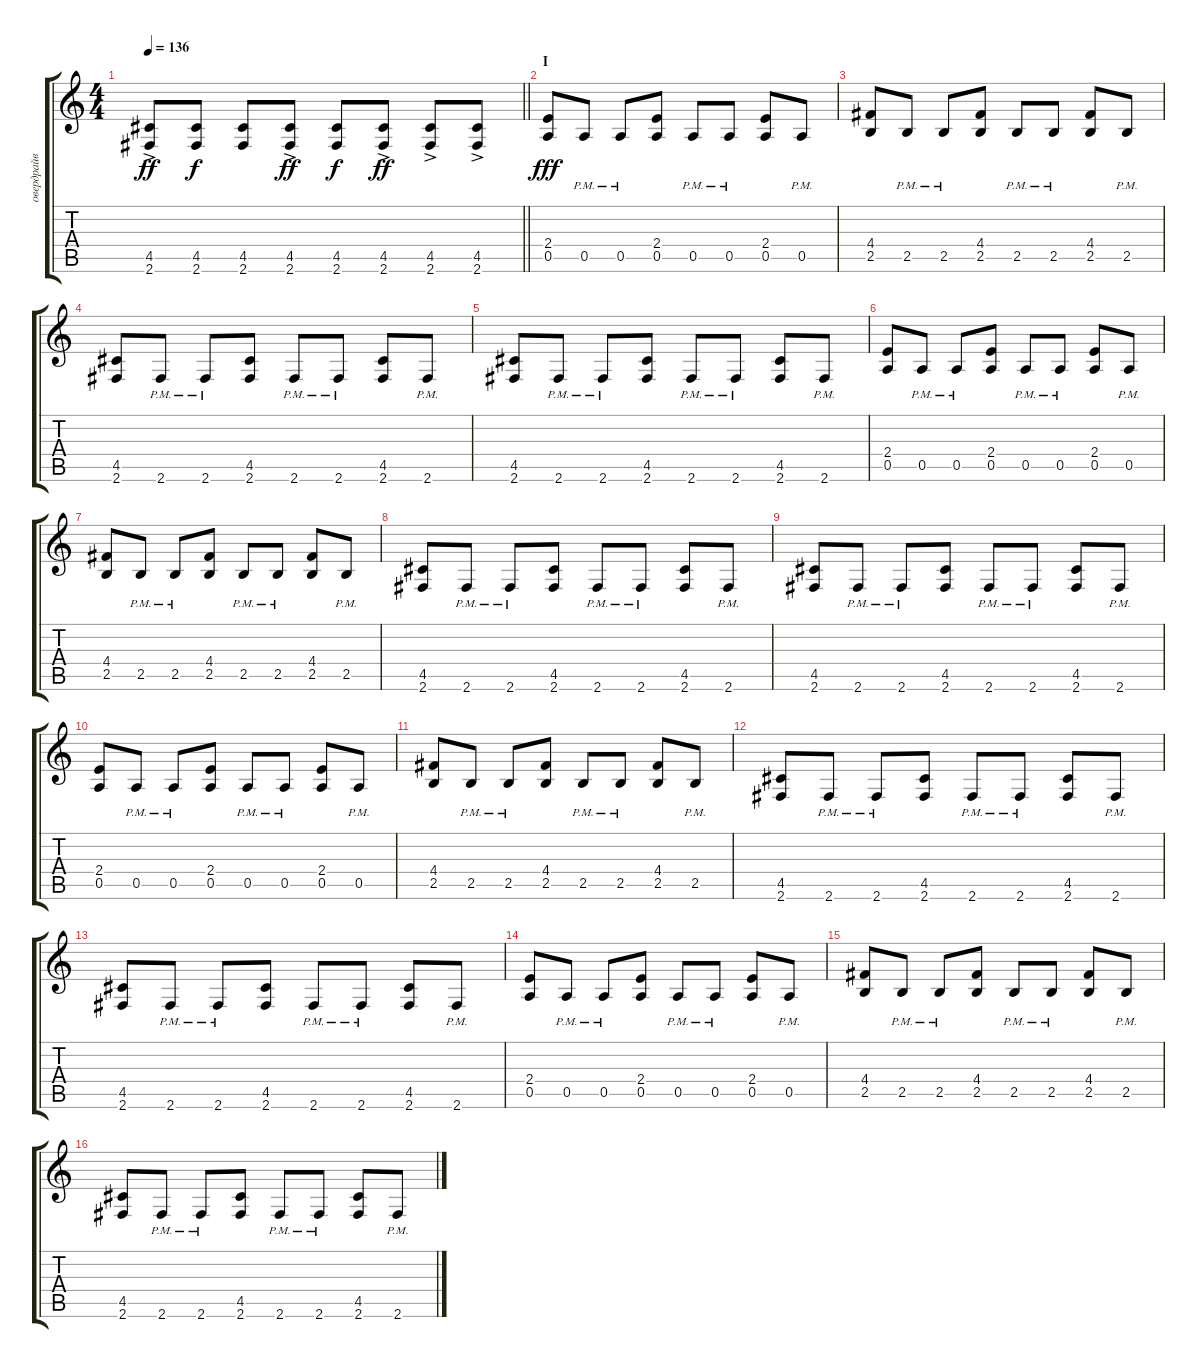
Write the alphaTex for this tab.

\track ("овердрайв" "овердрайв") {instrument overdrivenguitar}
\staff {score tabs}
\tuning (E4 B3 G3 D3 A2 E2) {hide}
\ts (4 4)
\tempo 136
\clef g2
\barLineRight lightlight
\ks c
(4.5{ac} 2.6{ac}).8{dy ff} (4.5 2.6).8{dy f} (4.5 2.6).8 (4.5{ac} 2.6{ac}).8{dy ff} (4.5 2.6).8{dy f} (4.5{ac} 2.6{ac}).8{dy ff} (4.5{ac} 2.6{ac}).8 (4.5{ac} 2.6{ac}).8 |
\section ("" "I")
(2.4 0.5).8{dy fff} 0.5{pm}.8 0.5{pm}.8 (2.4 0.5).8 0.5{pm}.8 0.5{pm}.8 (2.4 0.5).8 0.5{pm}.8 |
(4.4 2.5).8 2.5{pm}.8 2.5{pm}.8 (4.4 2.5).8 2.5{pm}.8 2.5{pm}.8 (4.4 2.5).8 2.5{pm}.8 |
(4.5 2.6).8 2.6{pm}.8 2.6{pm}.8 (4.5 2.6).8 2.6{pm}.8 2.6{pm}.8 (4.5 2.6).8 2.6{pm}.8 |
(4.5 2.6).8 2.6{pm}.8 2.6{pm}.8 (4.5 2.6).8 2.6{pm}.8 2.6{pm}.8 (4.5 2.6).8 2.6{pm}.8 |
(2.4 0.5).8 0.5{pm}.8 0.5{pm}.8 (2.4 0.5).8 0.5{pm}.8 0.5{pm}.8 (2.4 0.5).8 0.5{pm}.8 |
(4.4 2.5).8 2.5{pm}.8 2.5{pm}.8 (4.4 2.5).8 2.5{pm}.8 2.5{pm}.8 (4.4 2.5).8 2.5{pm}.8 |
(4.5 2.6).8 2.6{pm}.8 2.6{pm}.8 (4.5 2.6).8 2.6{pm}.8 2.6{pm}.8 (4.5 2.6).8 2.6{pm}.8 |
(4.5 2.6).8 2.6{pm}.8 2.6{pm}.8 (4.5 2.6).8 2.6{pm}.8 2.6{pm}.8 (4.5 2.6).8 2.6{pm}.8 |
(2.4 0.5).8 0.5{pm}.8 0.5{pm}.8 (2.4 0.5).8 0.5{pm}.8 0.5{pm}.8 (2.4 0.5).8 0.5{pm}.8 |
(4.4 2.5).8 2.5{pm}.8 2.5{pm}.8 (4.4 2.5).8 2.5{pm}.8 2.5{pm}.8 (4.4 2.5).8 2.5{pm}.8 |
(4.5 2.6).8 2.6{pm}.8 2.6{pm}.8 (4.5 2.6).8 2.6{pm}.8 2.6{pm}.8 (4.5 2.6).8 2.6{pm}.8 |
(4.5 2.6).8 2.6{pm}.8 2.6{pm}.8 (4.5 2.6).8 2.6{pm}.8 2.6{pm}.8 (4.5 2.6).8 2.6{pm}.8 |
(2.4 0.5).8 0.5{pm}.8 0.5{pm}.8 (2.4 0.5).8 0.5{pm}.8 0.5{pm}.8 (2.4 0.5).8 0.5{pm}.8 |
(4.4 2.5).8 2.5{pm}.8 2.5{pm}.8 (4.4 2.5).8 2.5{pm}.8 2.5{pm}.8 (4.4 2.5).8 2.5{pm}.8 |
(4.5 2.6).8 2.6{pm}.8 2.6{pm}.8 (4.5 2.6).8 2.6{pm}.8 2.6{pm}.8 (4.5 2.6).8 2.6{pm}.8
